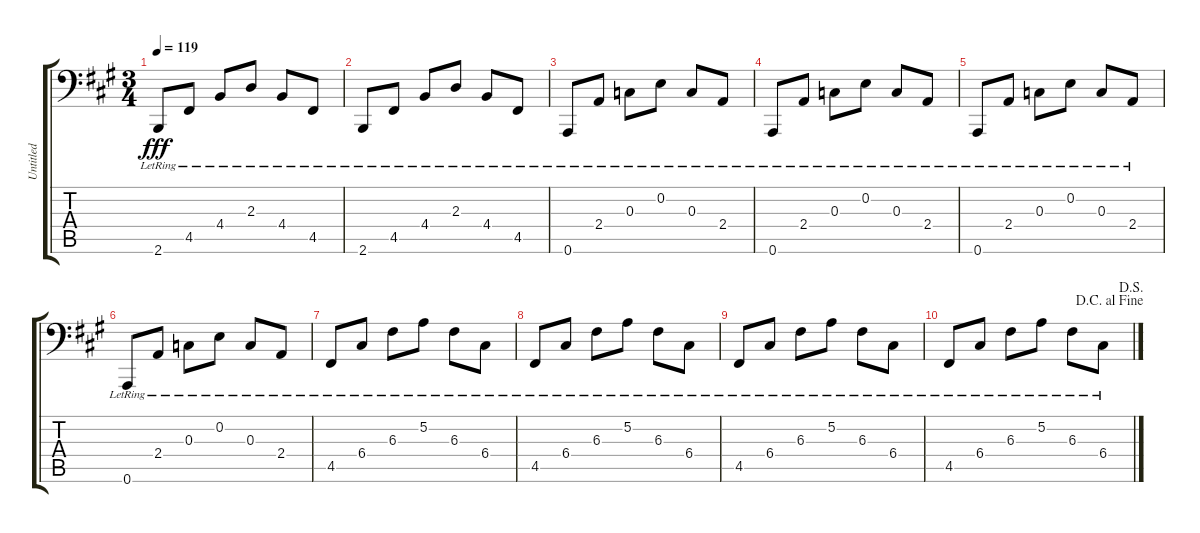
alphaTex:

\track ("Untitled" "Untitled") {instrument acousticgrandpiano}
\staff {score tabs}
\tuning (A3 E3 C3 G2 D2 A1) {hide}
\ts (3 4)
\tempo 119
\clef f4
\ks a
2.6{lr}.8{dy fff} 4.5{lr}.8 4.4{lr}.8 2.3{lr}.8 4.4{lr}.8 4.5{lr}.8 |
2.6{lr}.8 4.5{lr}.8 4.4{lr}.8 2.3{lr}.8 4.4{lr}.8 4.5{lr}.8 |
0.6{lr}.8 2.4{lr}.8 0.3{lr}.8 0.2{lr}.8 0.3{lr}.8 2.4{lr}.8 |
0.6{lr}.8 2.4{lr}.8 0.3{lr}.8 0.2{lr}.8 0.3{lr}.8 2.4{lr}.8 |
0.6{lr}.8 2.4{lr}.8 0.3{lr}.8 0.2{lr}.8 0.3{lr}.8 2.4{lr}.8 |
0.6{lr}.8 2.4{lr}.8 0.3{lr}.8 0.2{lr}.8 0.3{lr}.8 2.4{lr}.8 |
4.5{lr}.8 6.4{lr}.8 6.3{lr}.8 5.2{lr}.8 6.3{lr}.8 6.4{lr}.8 |
4.5{lr}.8 6.4{lr}.8 6.3{lr}.8 5.2{lr}.8 6.3{lr}.8 6.4{lr}.8 |
4.5{lr}.8 6.4{lr}.8 6.3{lr}.8 5.2{lr}.8 6.3{lr}.8 6.4{lr}.8 |
\jump dacapoalfine
\jump dalsegno
4.5{lr}.8 6.4{lr}.8 6.3{lr}.8 5.2{lr}.8 6.3{lr}.8 6.4{lr}.8
